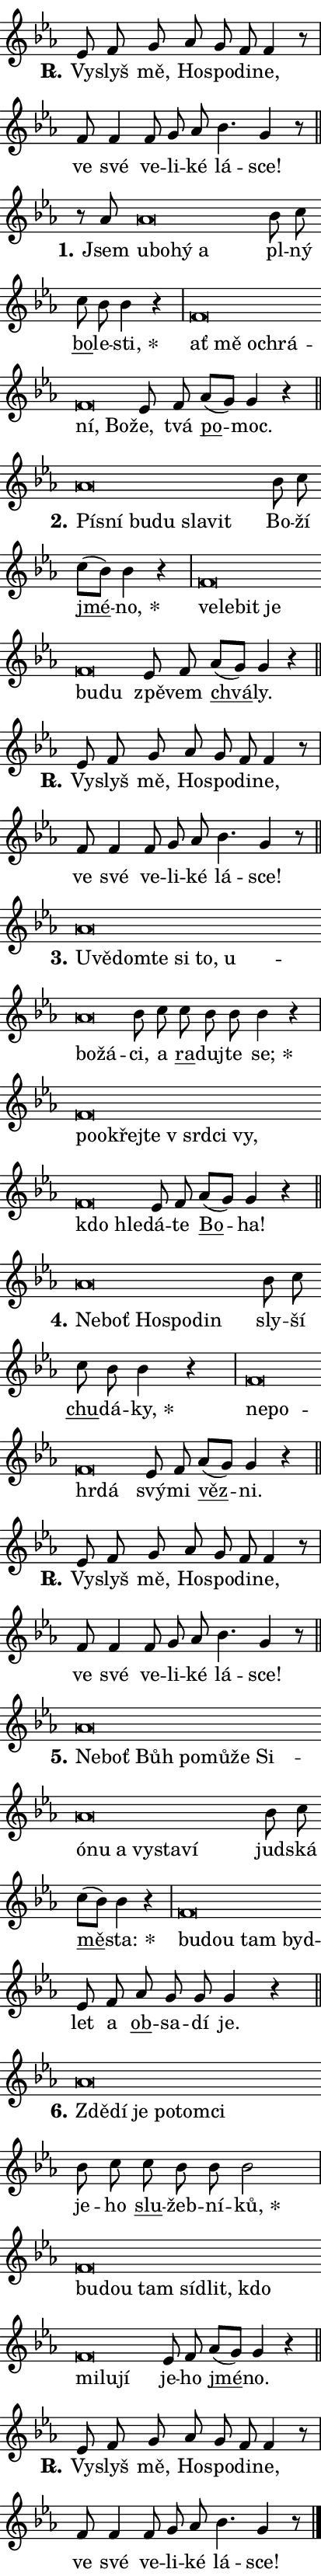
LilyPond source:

\version "2.22.1"
\header { tagline = "" }
\paper {
  indent = 0\cm
  top-margin = 0\cm
  right-margin = 0\cm
  bottom-margin = 0\cm
  left-margin = 0\cm
  paper-width = 7\cm
  page-breaking = #ly:one-page-breaking
  system-system-spacing.basic-distance = #11
  score-system-spacing.basic-distance = #11
  ragged-last = ##f
}


%% Author: Thomas Morley
%% https://lists.gnu.org/archive/html/lilypond-user/2020-05/msg00002.html
#(define (line-position grob)
"Returns position of @var[grob} in current system:
   @code{'start}, if at first time-step
   @code{'end}, if at last time-step
   @code{'middle} otherwise
"
  (let* ((col (ly:item-get-column grob))
         (ln (ly:grob-object col 'left-neighbor))
         (rn (ly:grob-object col 'right-neighbor))
         (col-to-check-left (if (ly:grob? ln) ln col))
         (col-to-check-right (if (ly:grob? rn) rn col))
         (break-dir-left
           (and
             (ly:grob-property col-to-check-left 'non-musical #f)
             (ly:item-break-dir col-to-check-left)))
         (break-dir-right
           (and
             (ly:grob-property col-to-check-right 'non-musical #f)
             (ly:item-break-dir col-to-check-right))))
        (cond ((eqv? 1 break-dir-left) 'start)
              ((eqv? -1 break-dir-right) 'end)
              (else 'middle))))

#(define (tranparent-at-line-position vctor)
  (lambda (grob)
  "Relying on @code{line-position} select the relevant enry from @var{vctor}.
Used to determine transparency,"
    (case (line-position grob)
      ((end) (not (vector-ref vctor 0)))
      ((middle) (not (vector-ref vctor 1)))
      ((start) (not (vector-ref vctor 2))))))

noteHeadBreakVisibility =
#(define-music-function (break-visibility)(vector?)
"Makes @code{NoteHead}s transparent relying on @var{break-visibility}"
#{
  \override NoteHead.transparent =
    #(tranparent-at-line-position break-visibility)
#})

#(define delete-ledgers-for-transparent-note-heads
  (lambda (grob)
    "Reads whether a @code{NoteHead} is transparent.
If so this @code{NoteHead} is removed from @code{'note-heads} from
@var{grob}, which is supposed to be @code{LedgerLineSpanner}.
As a result ledgers are not printed for this @code{NoteHead}"
    (let* ((nhds-array (ly:grob-object grob 'note-heads))
           (nhds-list
             (if (ly:grob-array? nhds-array)
                 (ly:grob-array->list nhds-array)
                 '()))
           ;; Relies on the transparent-property being done before
           ;; Staff.LedgerLineSpanner.after-line-breaking is executed.
           ;; This is fragile ...
           (to-keep
             (remove
               (lambda (nhd)
                 (ly:grob-property nhd 'transparent #f))
               nhds-list)))
      ;; TODO find a better method to iterate over grob-arrays, similiar
      ;; to filter/remove etc for lists
      ;; For now rebuilt from scratch
      (set! (ly:grob-object grob 'note-heads)  '())
      (for-each
        (lambda (nhd)
          (ly:pointer-group-interface::add-grob grob 'note-heads nhd))
        to-keep))))

hideNotes = {
  \noteHeadBreakVisibility #begin-of-line-visible
}
unHideNotes = {
  \noteHeadBreakVisibility #all-visible
}

% work-around for resetting accidentals
% https://lilypond.org/doc/v2.23/Documentation/notation/displaying-rhythms#unmetered-music
cadenzaMeasure = {
  \cadenzaOff
  \partial 1024 s1024
  \cadenzaOn
}

#(define-markup-command (accent layout props text) (markup?)
  "Underline accented syllable"
  (interpret-markup layout props
    #{\markup \override #'(offset . 4.3) \underline { #text }#}))

responsum = \markup \concat {
  "R" \hspace #-1.05 \path #0.1 #'((moveto 0 0.07) (lineto 0.9 0.8)) \hspace #0.05 "."
}

\layout {
    \context {
        \Staff
        \remove "Time_signature_engraver"
        \override LedgerLineSpanner.after-line-breaking = #delete-ledgers-for-transparent-note-heads
    }
    \context {
        \Voice {
            \override NoteHead.output-attributes = #'((class . "notehead"))
            \override Hairpin.height = #0.55
        }
    }
    \context {
        \Lyrics {
            \override StanzaNumber.output-attributes = #'((class . "stanzanumber"))
            \override LyricSpace.minimum-distance = #0.9
            \override LyricText.font-name = #"TeX Gyre Schola"
            \override LyricText.font-size = 1
            \override StanzaNumber.font-name = #"TeX Gyre Schola Bold"
            \override StanzaNumber.font-size = 1
        }
    }
}

% magnetic-lyrics.ily
%
%   written by
%     Jean Abou Samra <jean@abou-samra.fr>
%     Werner Lemberg <wl@gnu.org>
%
%   adapted by
%     Jiri Hon <jiri.hon@gmail.com>
%
% Version 2022-Apr-15

% https://www.mail-archive.com/lilypond-user@gnu.org/msg149350.html

#(define (Left_hyphen_pointer_engraver context)
   "Collect syllable-hyphen-syllable occurrences in lyrics and store
them in properties.  This engraver only looks to the left.  For
example, if the lyrics input is @code{foo -- bar}, it does the
following.

@itemize @bullet
@item
Set the @code{text} property of the @code{LyricHyphen} grob between
@q{foo} and @q{bar} to @code{foo}.

@item
Set the @code{left-hyphen} property of the @code{LyricText} grob with
text @q{foo} to the @code{LyricHyphen} grob between @q{foo} and
@q{bar}.
@end itemize

Use this auxiliary engraver in combination with the
@code{lyric-@/text::@/apply-@/magnetic-@/offset!} hook."
   (let ((hyphen #f)
         (text #f))
     (make-engraver
      (acknowledgers
       ((lyric-syllable-interface engraver grob source-engraver)
        (set! text grob)))
      (end-acknowledgers
       ((lyric-hyphen-interface engraver grob source-engraver)
        ;(when (not (grob::has-interface grob 'lyric-space-interface))
          (set! hyphen grob)));)
      ((stop-translation-timestep engraver)
       (when (and text hyphen)
         (ly:grob-set-object! text 'left-hyphen hyphen))
       (set! text #f)
       (set! hyphen #f)))))

#(define (lyric-text::apply-magnetic-offset! grob)
   "If the space between two syllables is less than the value in
property @code{LyricText@/.details@/.squash-threshold}, move the right
syllable to the left so that it gets concatenated with the left
syllable.

Use this function as a hook for
@code{LyricText@/.after-@/line-@/breaking} if the
@code{Left_@/hyphen_@/pointer_@/engraver} is active."
   (let ((hyphen (ly:grob-object grob 'left-hyphen #f)))
     (when hyphen
       (let ((left-text (ly:spanner-bound hyphen LEFT)))
         (when (grob::has-interface left-text 'lyric-syllable-interface)
           (let* ((common (ly:grob-common-refpoint grob left-text X))
                  (this-x-ext (ly:grob-extent grob common X))
                  (left-x-ext
                   (begin
                     ;; Trigger magnetism for left-text.
                     (ly:grob-property left-text 'after-line-breaking)
                     (ly:grob-extent left-text common X)))
                  ;; `delta` is the gap width between two syllables.
                  (delta (- (interval-start this-x-ext)
                            (interval-end left-x-ext)))
                  (details (ly:grob-property grob 'details))
                  (threshold (assoc-get 'squash-threshold details 0.2)))
             (when (< delta threshold)
               (let* (;; We have to manipulate the input text so that
                      ;; ligatures crossing syllable boundaries are not
                      ;; disabled.  For languages based on the Latin
                      ;; script this is essentially a beautification.
                      ;; However, for non-Western scripts it can be a
                      ;; necessity.
                      (lt (ly:grob-property left-text 'text))
                      (rt (ly:grob-property grob 'text))
                      (is-space (grob::has-interface hyphen 'lyric-space-interface))
                      (space (if is-space " " ""))
                      (space-markup (grob-interpret-markup grob " "))
                      (space-size (interval-length (ly:stencil-extent space-markup X)))
                      (extra-delta (if is-space space-size 0))
                      ;; Append new syllable.
                      (ltrt-space (if (and (string? lt) (string? rt))
                                (string-append lt space rt)
                                (make-concat-markup (list lt space rt))))
                      ;; Right-align `ltrt` to the right side.
                      (ltrt-space-markup (grob-interpret-markup
                               grob
                               (make-translate-markup
                                (cons (interval-length this-x-ext) 0)
                                (make-right-align-markup ltrt-space)))))
                 (begin
                   ;; Don't print `left-text`.
                   (ly:grob-set-property! left-text 'stencil #f)
                   ;; Set text and stencil (which holds all collected
                   ;; syllables so far) and shift it to the left.
                   (ly:grob-set-property! grob 'text ltrt-space)
                   (ly:grob-set-property! grob 'stencil ltrt-space-markup)
                   (ly:grob-translate-axis! grob (- (- delta extra-delta)) X))))))))))


#(define (lyric-hyphen::displace-bounds-first grob)
   ;; Make very sure this callback isn't triggered too early.
   (let ((left (ly:spanner-bound grob LEFT))
         (right (ly:spanner-bound grob RIGHT)))
     (ly:grob-property left 'after-line-breaking)
     (ly:grob-property right 'after-line-breaking)
     (ly:lyric-hyphen::print grob)))

squashThreshold = #0.4

\layout {
  \context {
    \Lyrics
    \consists #Left_hyphen_pointer_engraver
    \override LyricText.after-line-breaking =
      #lyric-text::apply-magnetic-offset!
    \override LyricHyphen.stencil = #lyric-hyphen::displace-bounds-first
    \override LyricText.details.squash-threshold = \squashThreshold
    \override LyricHyphen.minimum-distance = 0
    \override LyricHyphen.minimum-length = \squashThreshold
  }
}

squash = \override LyricText.details.squash-threshold = 9999
unSquash = \override LyricText.details.squash-threshold = \squashThreshold

left = \override LyricText.self-alignment-X = #LEFT
unLeft = \revert LyricText.self-alignment-X

starOffset = #(lambda (grob) 
                (let ((x_offset (ly:self-alignment-interface::aligned-on-x-parent grob)))
                  (if (= x_offset 0) 0 (+ x_offset 1.2))))

star = #(define-music-function (syllable)(string?)
"Append star separator at the end of a syllable"
#{
  \once \override LyricText.X-offset = #starOffset
  \lyricmode { \markup {
    #syllable
    \override #'((font-name . "TeX Gyre Schola Bold")) \hspace #0.2 \lower #0.65 \larger "*"
  } }
#})

starAccent = #(define-music-function (syllable)(string?)
"Append star separator at the end of a syllable and make accent"
#{
  \once \override LyricText.X-offset = #starOffset
  \lyricmode { \markup {
    \accent #syllable
    \override #'((font-name . "TeX Gyre Schola Bold")) \hspace #0.2 \lower #0.65 \larger "*"
  } }
#})

breath = #(define-music-function (syllable)(string?)
"Append breathing indicator at the end of a syllable"
#{
  \lyricmode { \markup { #syllable "+" } }
#})

optionalBreath = #(define-music-function (syllable)(string?)
"Append optional breathing indicator at the end of a syllable"
#{
  \lyricmode { \markup { #syllable "(+)" } }
#})


\score {
    <<
        \new Voice = "melody" { \cadenzaOn \key es \major \relative { es'8 f g as g f f4 r8 \cadenzaMeasure \bar "|" f f4 \bar "" f8 g as \bar "" bes4. g4 r8 \cadenzaMeasure \bar "||" \break }
\relative { r8 as'8 as\breve*1/16 \hideNotes \breve*1/16 \bar "" \breve*1/16 \breve*1/16 \bar "" \unHideNotes bes8 c \bar "" c bes bes4 r \cadenzaMeasure \bar "|" f\breve*1/16 \hideNotes \breve*1/16 \bar "" \breve*1/16 \bar "" \breve*1/16 \bar "" \breve*1/16 \breve*1/16 \bar "" \unHideNotes es8 f \bar "" as[( g)] g4 r \cadenzaMeasure \bar "||" \break }
\relative { as'\breve*1/16 \hideNotes \breve*1/16 \bar "" \breve*1/16 \bar "" \breve*1/16 \bar "" \breve*1/16 \breve*1/16 \bar "" \unHideNotes bes8 c \bar "" c[( bes)] bes4 r \cadenzaMeasure \bar "|" f\breve*1/16 \hideNotes \breve*1/16 \bar "" \breve*1/16 \bar "" \breve*1/16 \bar "" \breve*1/16 \breve*1/16 \bar "" \unHideNotes es8 f \bar "" as[( g)] g4 r \cadenzaMeasure \bar "||" \break }
\relative { es'8 f g as g f f4 r8 \cadenzaMeasure \bar "|" f f4 \bar "" f8 g as \bar "" bes4. g4 r8 \cadenzaMeasure \bar "||" \break }
\relative { as'\breve*1/16 \hideNotes \breve*1/16 \bar "" \breve*1/16 \bar "" \breve*1/16 \bar "" \breve*1/16 \bar "" \breve*1/16 \bar "" \breve*1/16 \bar "" \breve*1/16 \breve*1/16 \bar "" \unHideNotes bes8 c \bar "" c bes bes bes4 r \cadenzaMeasure \bar "|" f\breve*1/16 \hideNotes \breve*1/16 \bar "" \breve*1/16 \bar "" \breve*1/16 \bar "" \breve*1/16 \bar "" \breve*1/16 \bar "" \breve*1/16 \bar "" \breve*1/16 \breve*1/16 \bar "" \unHideNotes es8 f \bar "" as[( g)] g4 r \cadenzaMeasure \bar "||" \break }
\relative { as'\breve*1/16 \hideNotes \breve*1/16 \bar "" \breve*1/16 \bar "" \breve*1/16 \breve*1/16 \bar "" \unHideNotes bes8 c \bar "" c bes bes4 r \cadenzaMeasure \bar "|" f\breve*1/16 \hideNotes \breve*1/16 \bar "" \breve*1/16 \breve*1/16 \bar "" \unHideNotes es8 f \bar "" as[( g)] g4 r \cadenzaMeasure \bar "||" \break }
\relative { es'8 f g as g f f4 r8 \cadenzaMeasure \bar "|" f f4 \bar "" f8 g as \bar "" bes4. g4 r8 \cadenzaMeasure \bar "||" \break }
\relative { as'\breve*1/16 \hideNotes \breve*1/16 \bar "" \breve*1/16 \bar "" \breve*1/16 \bar "" \breve*1/16 \bar "" \breve*1/16 \bar "" \breve*1/16 \bar "" \breve*1/16 \bar "" \breve*1/16 \bar "" \breve*1/16 \bar "" \breve*1/16 \bar "" \breve*1/16 \breve*1/16 \bar "" \unHideNotes bes8 c \bar "" c[( bes)] bes4 r \cadenzaMeasure \bar "|" f\breve*1/16 \hideNotes \breve*1/16 \bar "" \breve*1/16 \breve*1/16 \bar "" \unHideNotes es8 f \bar "" as g g g4 r \cadenzaMeasure \bar "||" \break }
\relative { as'\breve*1/16 \hideNotes \breve*1/16 \bar "" \breve*1/16 \bar "" \breve*1/16 \bar "" \breve*1/16 \breve*1/16 \bar "" \unHideNotes bes8 c \bar "" c bes bes bes2 \cadenzaMeasure \bar "|" f\breve*1/16 \hideNotes \breve*1/16 \bar "" \breve*1/16 \bar "" \breve*1/16 \bar "" \breve*1/16 \bar "" \breve*1/16 \bar "" \breve*1/16 \bar "" \breve*1/16 \breve*1/16 \bar "" \unHideNotes es8 f \bar "" as[( g)] g4 r \cadenzaMeasure \bar "||" \break }
\relative { es'8 f g as g f f4 r8 \cadenzaMeasure \bar "|" f f4 \bar "" f8 g as \bar "" bes4. g4 r8 \cadenzaMeasure \bar "||" \break } \bar "|." }
        \new Lyrics \lyricsto "melody" { \lyricmode { \set stanza = \responsum
Vy -- slyš mě, Ho -- spo -- di -- ne, ve své ve -- li -- ké lá -- sce!
\set stanza = "1."
Jsem \left u -- \squash bo -- hý a \unLeft \unSquash pl -- ný \markup \accent bo -- le -- \star sti, \left ať \squash mě o -- chrá -- ní, Bo -- \unLeft \unSquash že, tvá \markup \accent po -- moc.
\set stanza = "2."
\left Pí -- \squash sní bu -- du sla -- vit \unLeft \unSquash Bo -- ží \markup \accent jmé -- \star no, \left ve -- \squash le -- bit je bu -- du \unLeft \unSquash zpě -- vem \markup \accent chvá -- ly.
\set stanza = \responsum
Vy -- slyš mě, Ho -- spo -- di -- ne, ve své ve -- li -- ké lá -- sce!
\set stanza = "3."
\left U -- \squash vě -- dom -- te si to, u -- bo -- žá -- \unLeft \unSquash ci, a \markup \accent ra -- duj -- te \star se; \left po -- \squash o -- křej -- te "v srd" -- ci vy, kdo hle -- \unLeft \unSquash dá -- te \markup \accent Bo -- ha!
\set stanza = "4."
\left Ne -- \squash boť Ho -- spo -- din \unLeft \unSquash sly -- ší \markup \accent chu -- dá -- \star ky, \left ne -- \squash po -- hr -- dá \unLeft \unSquash svý -- mi \markup \accent věz -- ni.
\set stanza = \responsum
Vy -- slyš mě, Ho -- spo -- di -- ne, ve své ve -- li -- ké lá -- sce!
\set stanza = "5."
\left Ne -- \squash boť Bůh po -- mů -- že Si -- ó -- nu a vy -- sta -- ví \unLeft \unSquash jud -- ská \markup \accent mě -- \star sta: \left bu -- \squash dou tam byd -- \unLeft \unSquash let a \markup \accent ob -- sa -- dí je.
\set stanza = "6."
\left Zdě -- \squash dí je po -- tom -- ci \unLeft \unSquash je -- ho \markup \accent slu -- žeb -- ní -- \star ků, \left bu -- \squash dou tam síd -- lit, kdo mi -- lu -- jí \unLeft \unSquash je -- ho \markup \accent jmé -- no.
\set stanza = \responsum
Vy -- slyš mě, Ho -- spo -- di -- ne, ve své ve -- li -- ké lá -- sce! } }
    >>
    \layout {}
}
